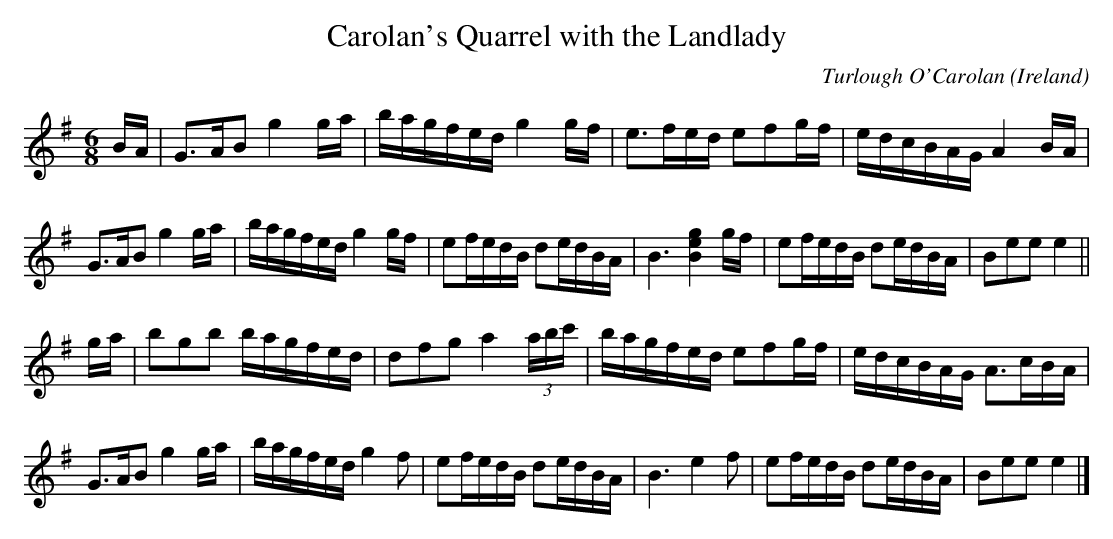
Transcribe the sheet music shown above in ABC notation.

X:1
T:Carolan's Quarrel with the Landlady
C:Turlough O'Carolan
L:1/16
M:6/8
O:Ireland
K:E minor
BA|\
G3AB2 g4ga|bagfed g4gf|\
e3fed e2f2gf|edcBAG A4BA|
G3AB2 g4ga|bagfed g4gf|\
e2fedB d2edBA|B6 [g4e4B4]gf|\
e2fedB d2edBA|B2e2e2 e4||
ga|\
b2g2b2 bagfed|d2f2g2 a4(3abc'|\
bagfed e2f2gf|edcBAG A3cBA|
G3AB2 g4ga|bagfed g4f2|\
e2fedB d2edBA|B6 e4f2|\
e2fedB d2edBA|B2e2e2 e4|]
